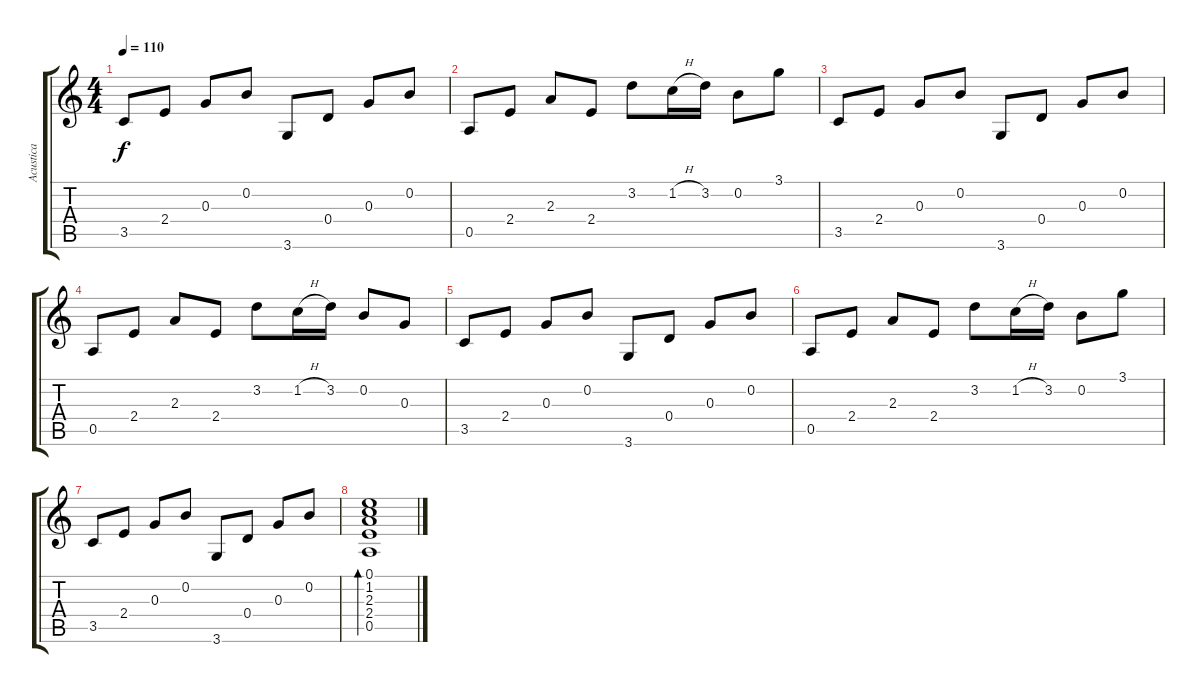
\track ("Acustica" "Acustica") {instrument acousticguitarsteel}
\staff {score tabs}
\tuning (E4 B3 G3 D3 A2 E2) {hide}
\ts (4 4)
\tempo 110
\clef g2
\ks c
3.5.8{dy f} 2.4.8 0.3.8 0.2.8 3.6.8 0.4.8 0.3.8 0.2.8 |
0.5.8 2.4.8 2.3.8 2.4.8 3.2.8 1.2{h}.16 3.2.16 0.2.8 3.1.8 |
3.5.8 2.4.8 0.3.8 0.2.8 3.6.8 0.4.8 0.3.8 0.2.8 |
0.5.8 2.4.8 2.3.8 2.4.8 3.2.8 1.2{h}.16 3.2.16 0.2.8 0.3.8 |
3.5.8 2.4.8 0.3.8 0.2.8 3.6.8 0.4.8 0.3.8 0.2.8 |
0.5.8 2.4.8 2.3.8 2.4.8 3.2.8 1.2{h}.16 3.2.16 0.2.8 3.1.8 |
3.5.8 2.4.8 0.3.8 0.2.8 3.6.8 0.4.8 0.3.8 0.2.8 |
(0.1 1.2 2.3 2.4 0.5).1{bd 240}
